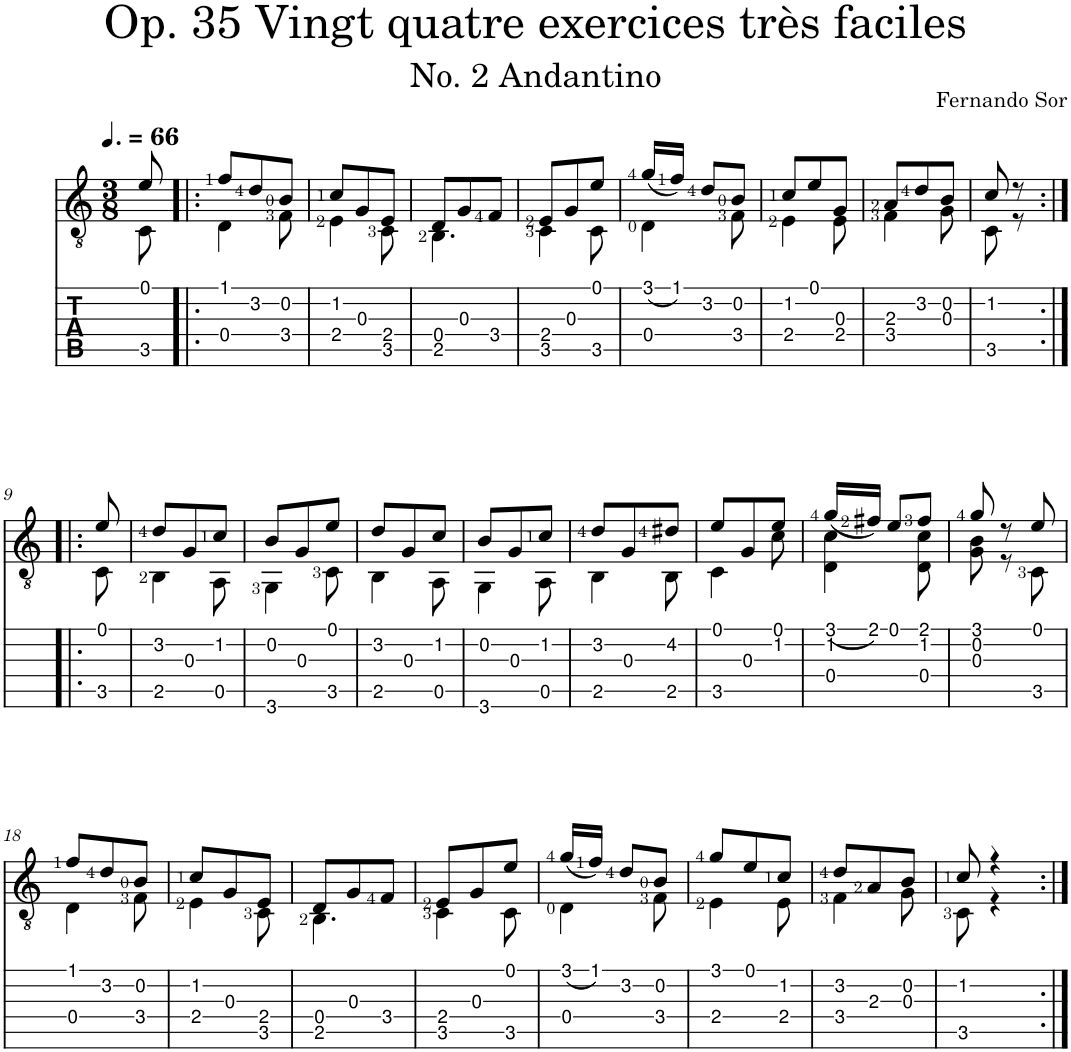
**kern	**kern
*part1	*part1
*staff2	*staff1
*I"Classical Guitar	*
*I'Guit.	*
*stria6	*
*	*clefGv2
*k[]	*k[]
*C:	*C:
*M3/8	*M3/8
*MM99	*MM99
=	=
*^	*^
8e	8C	8e/	8C\
=1!|:	=1!|:	=1!|:	=1!|:
8fL	4D	8f/L	4D\
8d	.	8d/	.
8BJ	8F	8B/J	8F\
=2	=2	=2	=2
8cL	4E	8c/L	4E\
8G	.	8G/	.
8EJ	8C	8E/J	8C\
=3	=3	=3	=3
8DL	4.BB	8D/L	4.BB\
8G	.	8G/	.
8FJ	.	8F/J	.
=4	=4	=4	=4
8EL	4C	8E/L	4C\
8G	.	8G/	.
8eJ	8C	8e/J	8C\
=5	=5	=5	=5
16gLL	4D	(<16g/LL	4D\
16fJ	.	16f/JJ)	.
8d	.	8d/L	.
8BJ	8F	8B/J	8F\
=6	=6	=6	=6
8cL	4E	8c/L	4E\
8e	.	8e/	.
8GJ	8E	8G/J	8E\
=7	=7	=7	=7
8AL	4F	8A/L	4F\
8d	.	8d/	.
8BJ	8G	8B/J	8G\
=8	=8	=8	=8
8c	8C	8c/	8C\
8r	8r	8r	8r
!!LO:LB:g=z	!!
=9:|!|:	=9:|!|:	=9:|!|:	=9:|!|:
8e	8C	8e/	8C\
=10	=10	=10	=10
8dL	4BB	8d/L	4BB\
8G	.	8G/	.
8cJ	8AA	8c/J	8AA\
=11	=11	=11	=11
8BL	4GG	8B/L	4GG\
8G	.	8G/	.
8eJ	8C	8e/J	8C\
=12	=12	=12	=12
8dL	4BB	8d/L	4BB\
8G	.	8G/	.
8cJ	8AA	8c/J	8AA\
=13	=13	=13	=13
8BL	4GG	8B/L	4GG\
8G	.	8G/	.
8cJ	8AA	8c/J	8AA\
=14	=14	=14	=14
8dL	4BB	8d/L	4BB\
8G	.	8G/	.
8d#XJ	8BB	8d#X/J	8BB\
=15	=15	=15	=15
8eL	4C	8e/L	4C\
8G	.	8G/	.
8eJ	8c	8e/J	8c\
=16	=16	=16	=16
16gLL	4D 4c	(<16g/LL	4D\ 4c\
16f#XJ	.	16f#X/JJ)	.
8e	.	8e/L	.
8f#J	8D 8c	8f#/J	8D\ 8c\
=17	=17	=17	=17
8g	8G 8B	8g/	8G\ 8B\
8r	8r	8r	8r
8e	8C	8e/	8C\
!!LO:LB:g=z	!!
=18	=18	=18	=18
8fL	4D	8f/L	4D\
8d	.	8d/	.
8BJ	8F	8B/J	8F\
=19	=19	=19	=19
8cL	4E	8c/L	4E\
8G	.	8G/	.
8EJ	8C	8E/J	8C\
=20	=20	=20	=20
8DL	4.BB	8D/L	4.BB\
8G	.	8G/	.
8FJ	.	8F/J	.
=21	=21	=21	=21
8EL	4C	8E/L	4C\
8G	.	8G/	.
8eJ	8C	8e/J	8C\
=22	=22	=22	=22
16gLL	4D	(<16g/LL	4D\
16fJ	.	16f/JJ)	.
8d	.	8d/L	.
8BJ	8F	8B/J	8F\
=23	=23	=23	=23
8gL	4E	8g/L	4E\
8e	.	8e/	.
8cJ	8E	8c/J	8E\
=24	=24	=24	=24
8dL	4F	8d/L	4F\
8A	.	8A/	.
8BJ	8G	8B/J	8G\
=25	=25	=25	=25
8c	8C	8c/	8C\
4r	4r	4r	4r
*v	*v	*	*
*	*v	*v
=:|!	=:|!
*-	*-
